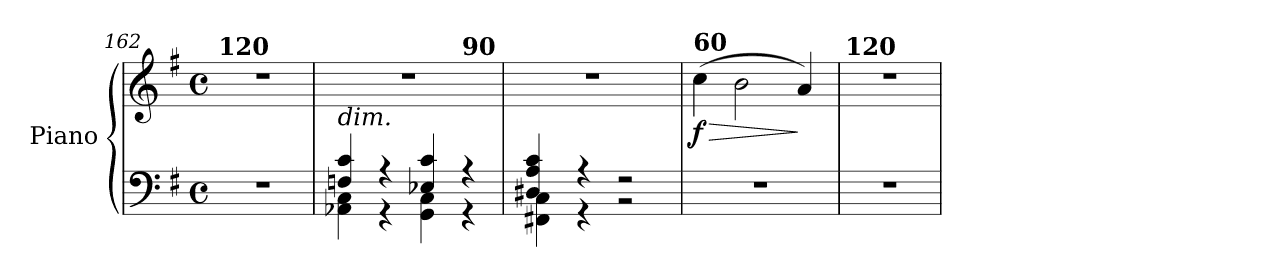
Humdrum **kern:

**kern	**kern	**dynam
*part1	*part1	*part1
*staff2	*staff1	*staff1/2
*I"Piano	*	*
*I'Pno.	*	*
*clefF4	*clefG2	*
*k[f#]	*k[f#]	*
*M4/4	*M4/4	*
*met(c)	*met(c)	*
=162	=162	=162
!	!LO:TX:a:B:t=120	!
1r	1r	.
=163	=163	=163
*^	*	*
!LO:TX:a:i:t=dim.	!	!	!
*	*	*^	*
4AA-X\ 4C\	4Fn/ 4c/	1r	2.ryy	.
4r	4r	.	.	.
4GG\ 4C\	4E-X/ 4c/	.	.	.
!	!	!	!LO:TX:a:B:t=90	!
4r	4r	.	4ryy	.
*	*	*v	*v	*
=164	=164	=164	=164
4FF#X\ 4C\	4D#X/ 4A/ 4c/	1r	.
4r	4r	.	.
2r	2r	.	.
=165	=165	=165	=165
!	!	!LO:TX:a:B:t=60	!
!	!	!	!LO:HP:b
!	!	!	!LO:DY:n=1:b
*v	*v	*	*
1r	(>4cc\	> f
.	2b\	.
.	4a/)	]
!!LO:LB:g=z
=166	=166	=166
!	!LO:TX:a:B:t=120	!
1r	1r	.
=	=	=
*-	*-	*-
